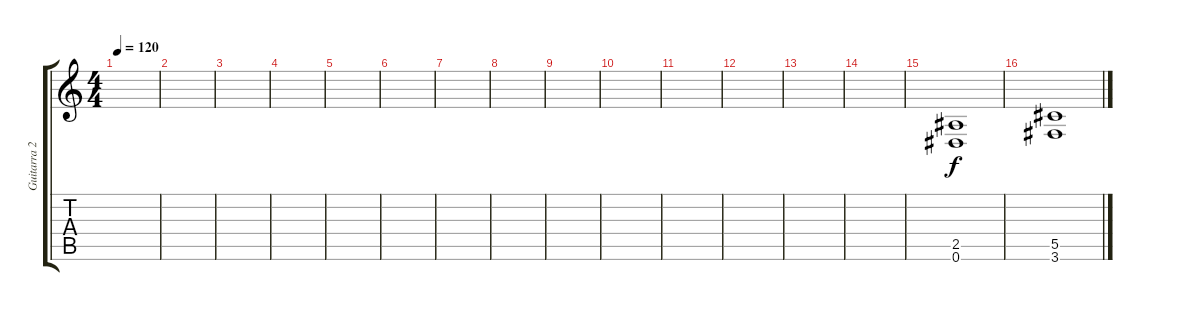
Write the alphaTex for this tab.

\track ("Guitarra 2" "Guitarra 2") {instrument distortionguitar}
\staff {score tabs}
\tuning (Eb4 Bb3 Gb3 Db3 Ab2 Eb2) {hide}
\ts (4 4)
\tempo 120
\clef g2
\ks c
|
|
|
|
|
|
|
|
|
|
|
|
|
|
(2.5 0.6).1 |
(5.5 3.6).1
